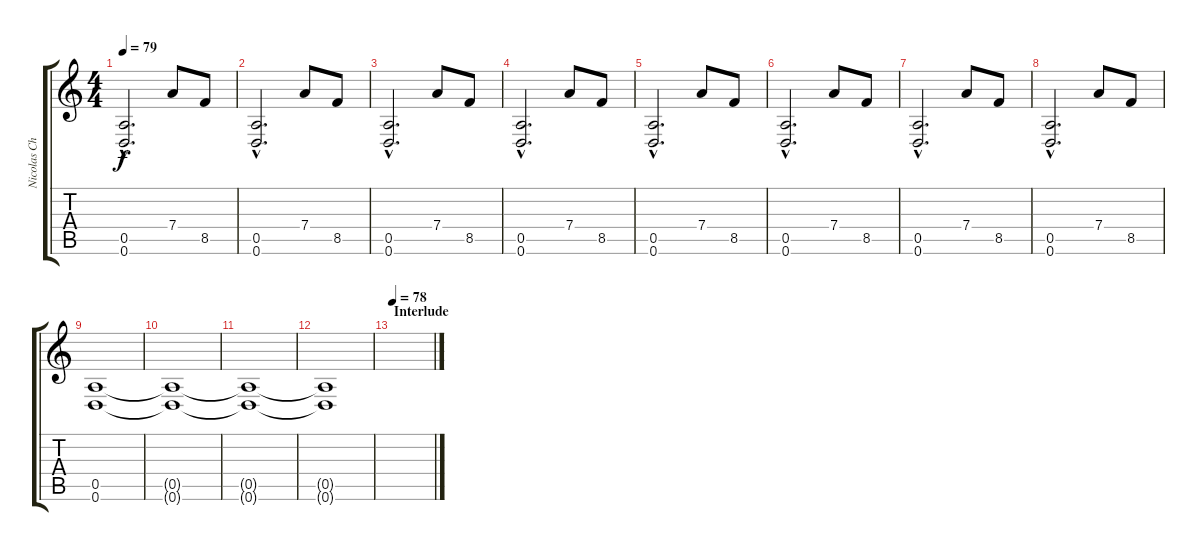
\track ("Nicolas Chevrollier" "Nicolas Ch") {instrument distortionguitar}
\staff {score tabs}
\tuning (E4 B3 G3 D3 A2 D2) {hide}
\ts (4 4)
\tempo 79
\clef g2
\ks c
(0.5{hac} 0.6{hac}).2{d dy f} 7.4.8 8.5.8 |
(0.5{hac} 0.6{hac}).2{d volume 8} 7.4.8 8.5.8 |
(0.5{hac} 0.6{hac}).2{d} 7.4.8 8.5.8 |
(0.5{hac} 0.6{hac}).2{d} 7.4.8 8.5.8 |
(0.5{hac} 0.6{hac}).2{d} 7.4.8 8.5.8 |
(0.5{hac} 0.6{hac}).2{d volume 5} 7.4.8 8.5.8 |
(0.5{hac} 0.6{hac}).2{d} 7.4.8 8.5.8 |
(0.5{hac} 0.6{hac}).2{d} 7.4.8 8.5.8 |
(0.5 0.6).1 |
(0.5{t} 0.6{t}).1 |
(0.5{t} 0.6{t}).1{volume 1} |
(0.5{t} 0.6{t}).1 |
\section ("" "Interlude")
\tempo 78
